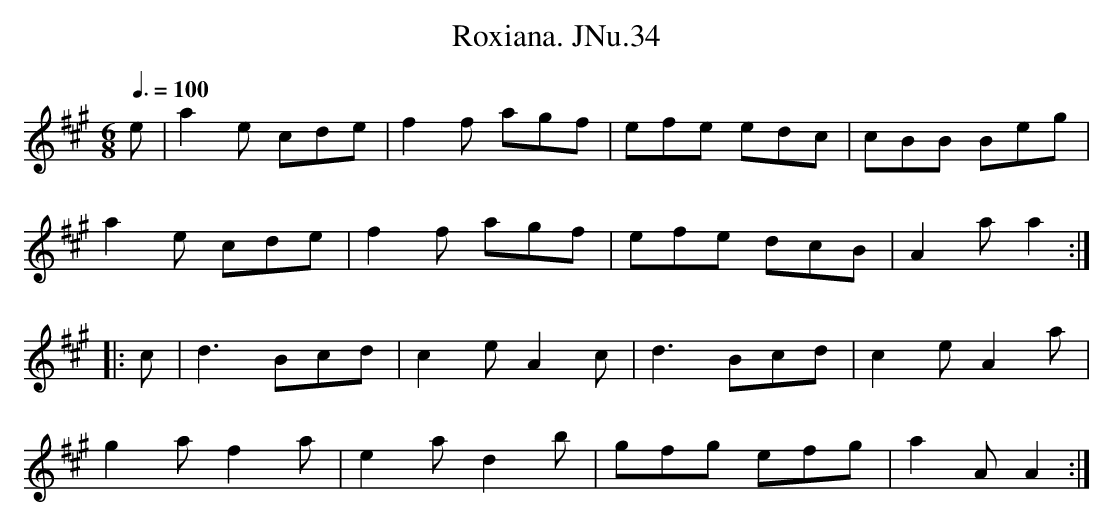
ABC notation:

X:1
T:Roxiana. JNu.34
M:6/8
L:1/8
Q:3/8=100
K:A
e|a2e cde|f2f agf|efe edc|cBB Beg|
a2e cde|f2f agf|efe dcB|A2a a2:|
|:c|d3Bcd|c2e A2c|d3 Bcd|c2e A2a|
g2a f2a|e2a d2b|gfg efg|a2A A2:|
